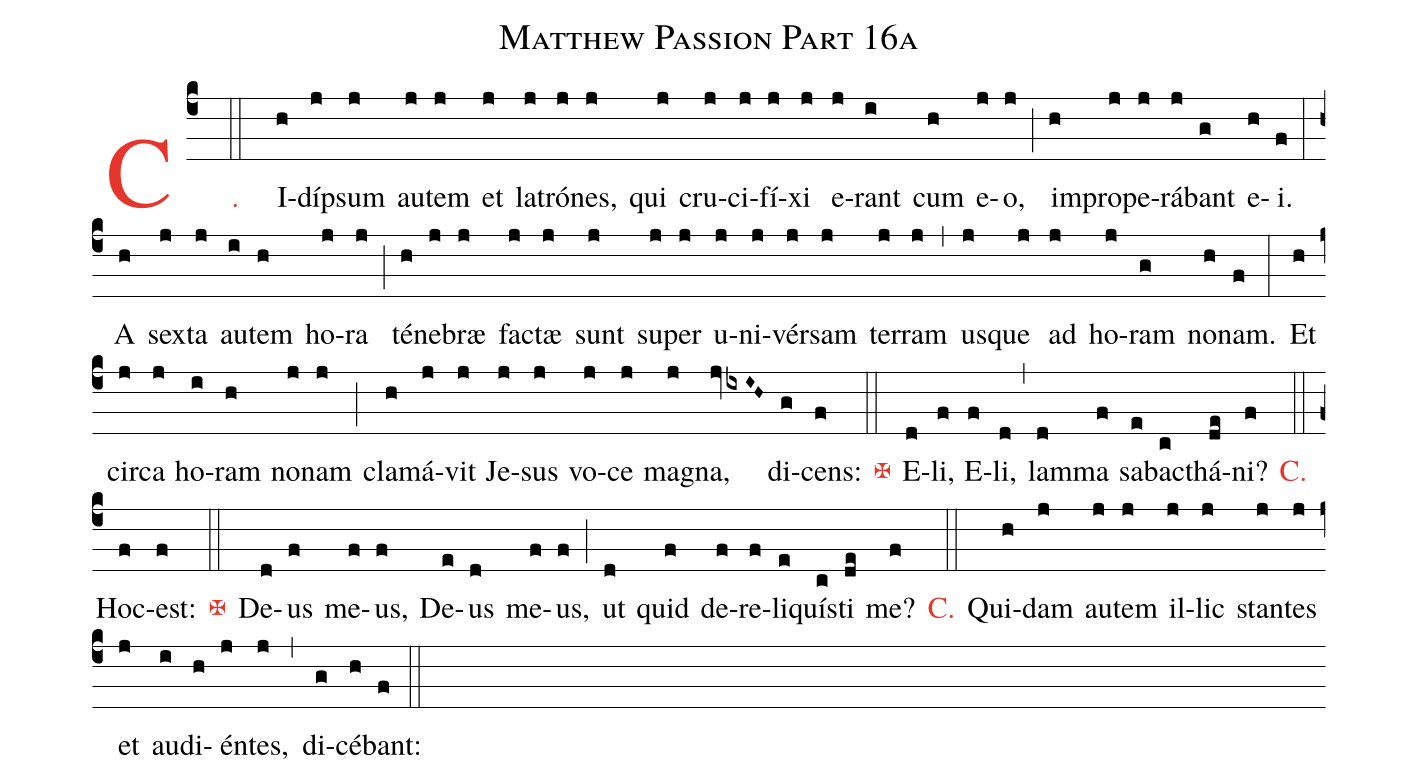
name:Matthew Passion Part 16a;
%%
(c4) <c>C.</c>(::) () I(h)díp(j)sum(j) au(j)tem(j) et(j) lat(j)ró(j)nes,(j) qui(j) cru(j)ci(j)fí(j)xi(j) e(j)rant(i) cum(h) e(j)o,(j) (;) im(h)pro(j)pe(j)rá(j)bant(g) e(h)i.(f) (:) A(h) sex(j)ta(j) au(i)tem(h) ho(j)ra(j) (;) té(h)ne(j)br<sp>ae</sp>(j) fac(j)t<sp>ae</sp>(j) sunt(j) su(j)per(j) u(j)ni(j)vér(j)sam(j) ter(j)ram(j) (,) us(j)que(j) ad(j) ho(j)ram(g) no(h)nam.(f) (:) Et(h) cir(j)ca(j) ho(i)ram(h) no(j)nam(j) (;) cla(h)má(j)vit(j) Je(j)sus(j) vo(j)ce(j) mag(j)na,(jvixI~H~) di(g)cens:(f) <c><v>\maltese</v></c>(::) E(d)li,(f) E(f)li,(d) (,) lam(d)ma(f) sa(e)bac(c)thá(de)ni?(f) <c>C.</c>(::) Hoc(f)est:(f) <c><v>\maltese</v></c>(::) De(d)us(f) me(f)us,(f) De(e)us(d) me(f)us,(f) (;) ut(d) quid(f) de(f)re(f)li(e)quís(c)ti(de) me?(f) <c>C.</c>(::) Qui(h)dam(j) au(j)tem(j) il(j)lic(j) stan(j)tes(j) et(j) au(i)di(h)én(j)tes,(j) (,) di(g)cé(h)bant:(f) (::)
